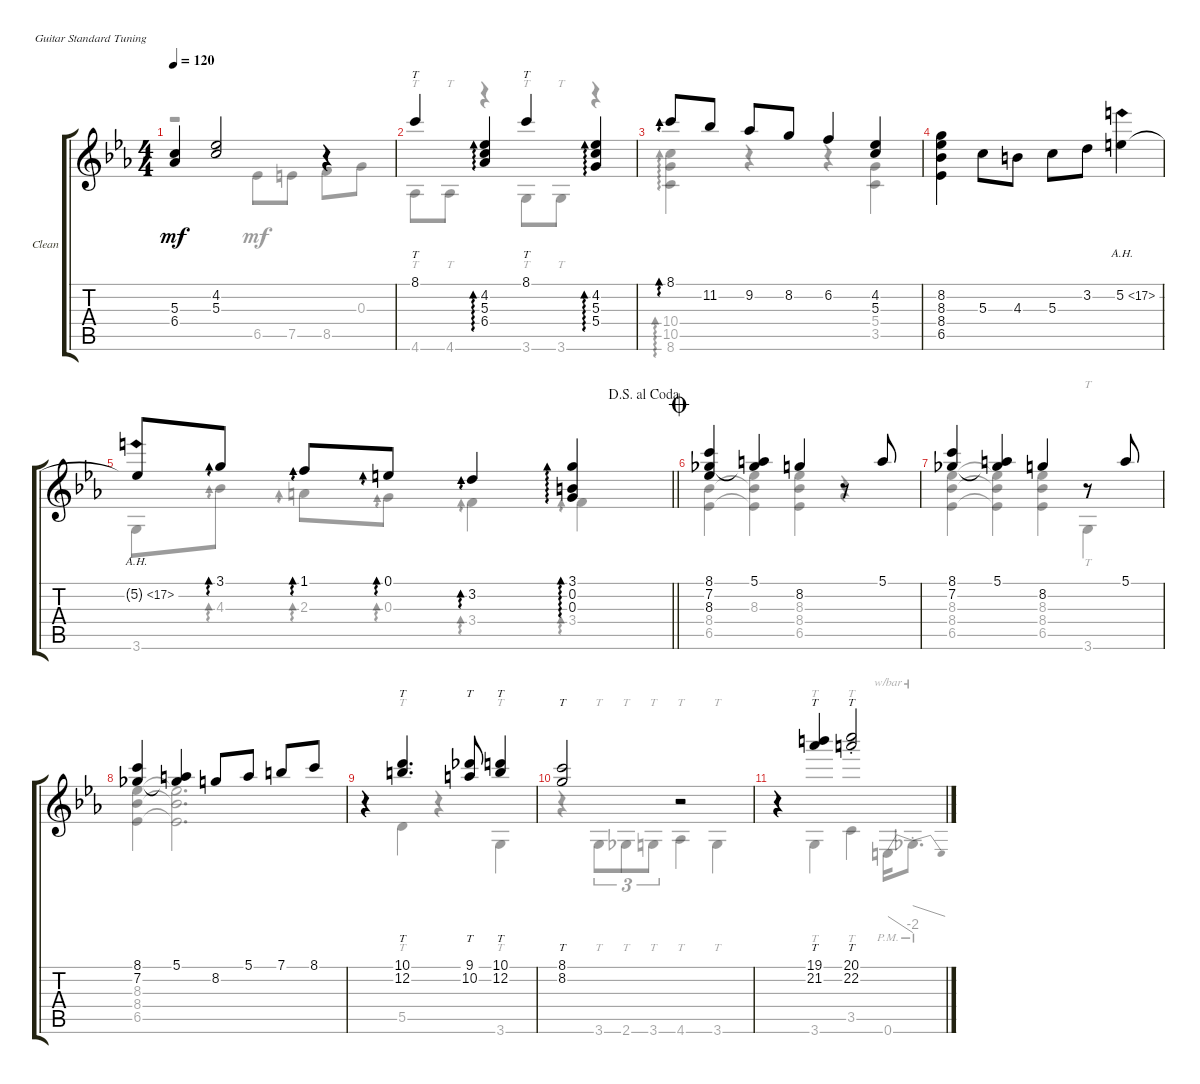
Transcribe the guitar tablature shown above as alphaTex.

\bracketExtendMode groupsimilarinstruments
\firstSystemTrackNameOrientation horizontal
\otherSystemsTrackNameOrientation horizontal
\track ("Clean" "Clean") {instrument electricguitarjazz}
\staff {score tabs}
\tuning (E4 B3 G3 D3 A2 E2)
\voice
\ts (4 4)
\tempo 120
\clef g2
\ks cminor
(5.3 6.4).4{dy mf} (4.2 5.3).2 r.4 |
8.1.4{tt} (4.2 5.3 6.4).4{ad 0} 8.1.4{tt} (4.2 5.3 5.4).4{ad 0} |
8.1.8{ad 0} 11.2.8 9.2.8 8.2.8 6.2.4 (4.2 5.3).4 |
(8.2 8.3 8.4 6.5).4 5.3.8 4.3.8 5.3.8 3.2.8 5.2{ah 12}.4 |
\jump dalsegnoalcoda
\barLineRight lightlight
5.2{ah 12 t}.8 3.1.8{ad 0} 1.1.8{ad 0} 0.1.8{ad 0} 3.2.4{ad 0} (3.1 0.2 0.3).4{ad 0} |
\section ("" "")
\jump coda
(8.1 7.2 8.3).4 (5.1 7.2{t}).4 8.2.4 r.8 5.1.8 |
(8.1 7.2).4 (5.1 7.2{t}).4 8.2.4 r.8 5.1.8 |
(8.1 7.2).4 (5.1 7.2{t}).4 8.2.8 5.1.8 7.1.8 8.1.8 |
r.4 (10.1 12.2).4{tt d} (9.1 10.2).8{tt} (10.1 12.2).4{tt} |
(8.1 8.2).2{tt} r.2 |
r.4 (19.1 21.2).4{tt} (20.1{st} 22.2{st}).2{tt}
\voice
\clef g2
\ottava regular
\simile none
\ks cminor
r.2{dy mf} 6.5.8 7.5.8 8.5.8 0.3.8 |
4.6.8{tt} 4.6.8{tt} r.4{ad 0} 3.6.8{tt} 3.6.8{tt} r.4{ad 0} |
(10.4 10.5 8.6).4{ad 0} r.4 r.4 (5.4 3.5).4 |
|
\barLineRight lightlight
3.6.8 4.3.8{ad 0} 2.3.8{ad 0} 0.3.8{ad 0} 3.4.4{ad 0} 3.4.4{ad 0} |
(8.4 6.5).4 (8.3 8.4{t} 6.5{t}).4 (8.3 8.4 6.5).4 r.4 |
(8.3 8.4 6.5).4 (8.3{t} 8.4{t} 6.5{t}).4 (8.3 8.4 6.5).4 3.6.4{tt} |
(8.3 8.4 6.5).4 (8.3{t} 8.4{t} 6.5{t}).2{d} |
r.4 5.5.4{tt} r.4 3.6.4{tt} |
r.4 3.6.8{tt tu (3 2)} 2.6.8{tt tu (3 2)} 3.6.8{tt tu (3 2)} 4.6.4{tt} 3.6.4{tt} |
r.4 3.6.4{tt} 3.5.4{tt} 0.6{pm}.16{tbe (dive default 0 0 45 -8)} 0.6{pm st t}.8{d tbe (dive default 0 4 45 0)}
